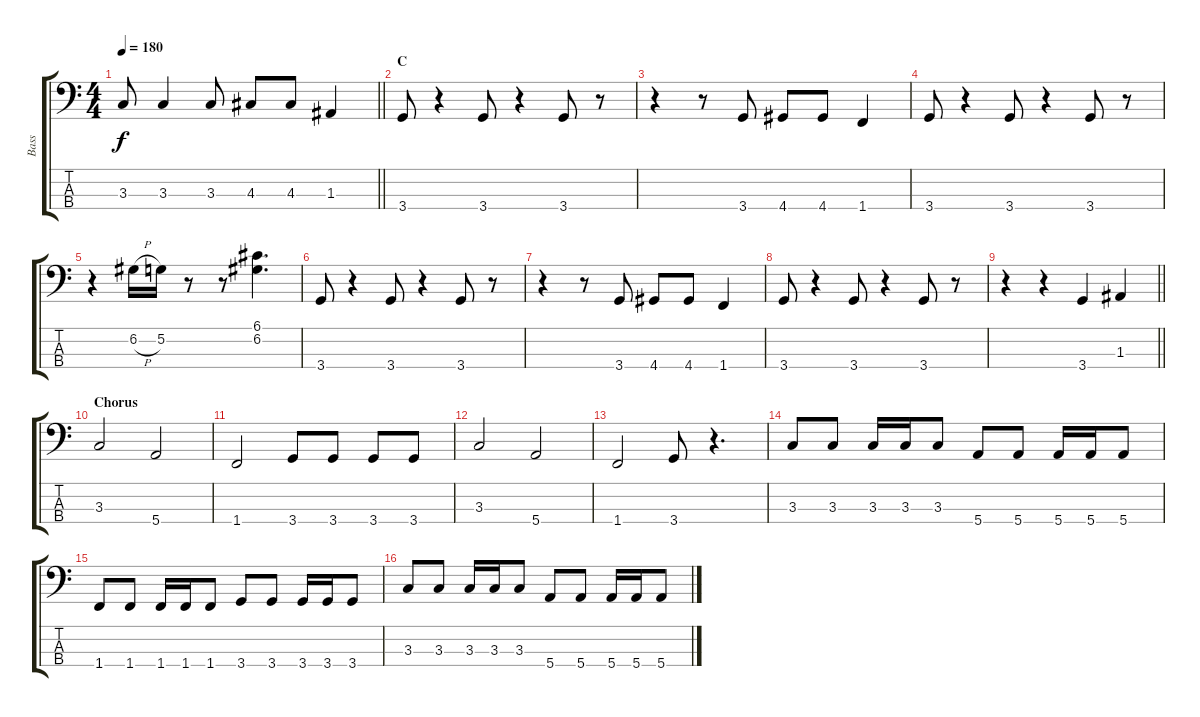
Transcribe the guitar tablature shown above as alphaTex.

\track ("Bass" "Bass") {instrument electricbassfinger}
\staff {score tabs}
\tuning (G2 D2 A1 E1) {hide}
\ts (4 4)
\tempo 180
\clef f4
\barLineRight lightlight
\ks c
3.3.8{dy f} 3.3.4 3.3.8 4.3.8 4.3.8 1.3.4 |
\section ("" "C")
3.4.8 r.4 3.4.8 r.4 3.4.8 r.8 |
r.4 r.8 3.4.8 4.4.8 4.4.8 1.4.4 |
3.4.8 r.4 3.4.8 r.4 3.4.8 r.8 |
r.4{instrument slapbass1} 6.2{h}.16 5.2.16 r.8 r.8 (6.1 6.2).4{d} |
3.4.8{instrument electricbassfinger} r.4 3.4.8 r.4 3.4.8 r.8 |
r.4 r.8 3.4.8 4.4.8 4.4.8 1.4.4 |
3.4.8 r.4 3.4.8 r.4 3.4.8 r.8 |
\barLineRight lightlight
r.4 r.4 3.4.4 1.3.4 |
\section ("" "Chorus")
3.3.2 5.4.2 |
1.4.2 3.4.8 3.4.8 3.4.8 3.4.8 |
3.3.2 5.4.2 |
1.4.2 3.4.8 r.4{d} |
3.3.8 3.3.8 3.3.16 3.3.16 3.3.8 5.4.8 5.4.8 5.4.16 5.4.16 5.4.8 |
1.4.8 1.4.8 1.4.16 1.4.16 1.4.8 3.4.8 3.4.8 3.4.16 3.4.16 3.4.8 |
3.3.8 3.3.8 3.3.16 3.3.16 3.3.8 5.4.8 5.4.8 5.4.16 5.4.16 5.4.8
